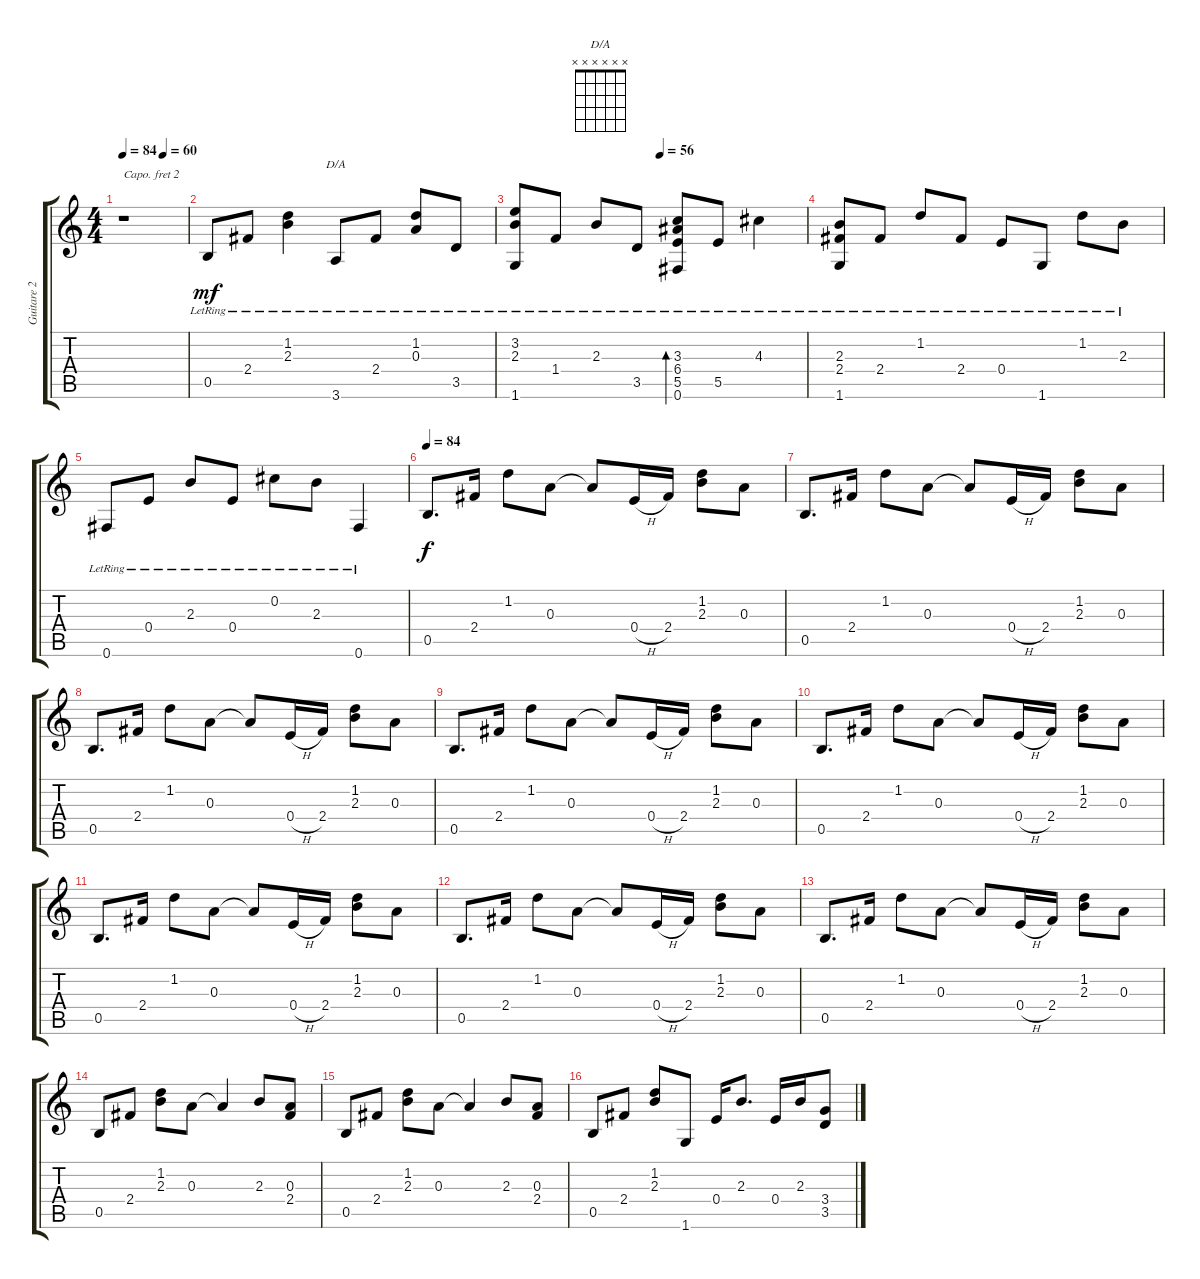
\track ("Guitare 2" "Guitare 2") {instrument acousticguitarsteel}
\staff {score tabs}
\capo 2
\tuning (E4 B3 G3 D3 A2 E2) {hide}
\chord ("D/A" x x x x x x)
\ts (4 4)
\tempo 84
\tempo (60 0.625)
\tempo 84
\clef g2
\ks c
r.1{dy mf instrument acousticguitarsteel} |
0.5{lr}.8 2.4{lr}.8 (1.2{lr} 2.3{lr}).4 3.6{lr}.8{ch "D/A"} 2.4{lr}.8 (1.2{lr} 0.3{lr}).8 3.5{lr}.8 |
\tempo (56 0.5)
(3.2{lr} 2.3{lr} 1.6{lr}).8 1.4{lr}.8 2.3{lr}.8 3.5{lr}.8 (3.3{lr} 6.4{lr} 5.5{lr} 0.6{lr}).8{bd 60} 5.5{lr}.8 4.3{lr}.4 |
(2.3{lr} 2.4{lr} 1.6{lr}).8 2.4{lr}.8 1.2{lr}.8 2.4{lr}.8 0.4{lr}.8 1.6{lr}.8 1.2{lr}.8 2.3{lr}.8 |
0.6{lr}.8 0.4{lr}.8 2.3{lr}.8 0.4{lr}.8 0.2{lr}.8 2.3{lr}.8 0.6{lr}.4 |
\tempo 84
0.5.8{d dy f} 2.4.16 1.2.8 0.3.8 0.3{t}.8 0.4{h}.16 2.4.16 (1.2 2.3).8 0.3.8 |
0.5.8{d} 2.4.16 1.2.8 0.3.8 0.3{t}.8 0.4{h}.16 2.4.16 (1.2 2.3).8 0.3.8 |
0.5.8{d} 2.4.16 1.2.8 0.3.8 0.3{t}.8 0.4{h}.16 2.4.16 (1.2 2.3).8 0.3.8 |
0.5.8{d} 2.4.16 1.2.8 0.3.8 0.3{t}.8 0.4{h}.16 2.4.16 (1.2 2.3).8 0.3.8 |
0.5.8{d} 2.4.16 1.2.8 0.3.8 0.3{t}.8 0.4{h}.16 2.4.16 (1.2 2.3).8 0.3.8 |
0.5.8{d} 2.4.16 1.2.8 0.3.8 0.3{t}.8 0.4{h}.16 2.4.16 (1.2 2.3).8 0.3.8 |
0.5.8{d} 2.4.16 1.2.8 0.3.8 0.3{t}.8 0.4{h}.16 2.4.16 (1.2 2.3).8 0.3.8 |
0.5.8{d} 2.4.16 1.2.8 0.3.8 0.3{t}.8 0.4{h}.16 2.4.16 (1.2 2.3).8 0.3.8 |
0.5.8 2.4.8 (1.2 2.3).8 0.3.8 0.3{t}.4 2.3.8 (0.3 2.4).8 |
0.5.8 2.4.8 (1.2 2.3).8 0.3.8 0.3{t}.4 2.3.8 (0.3 2.4).8 |
0.5.8 2.4.8 (1.2 2.3).8 1.6.8 0.4.16 2.3.8{d} 0.4.16 2.3.16 (3.4 3.5).8
